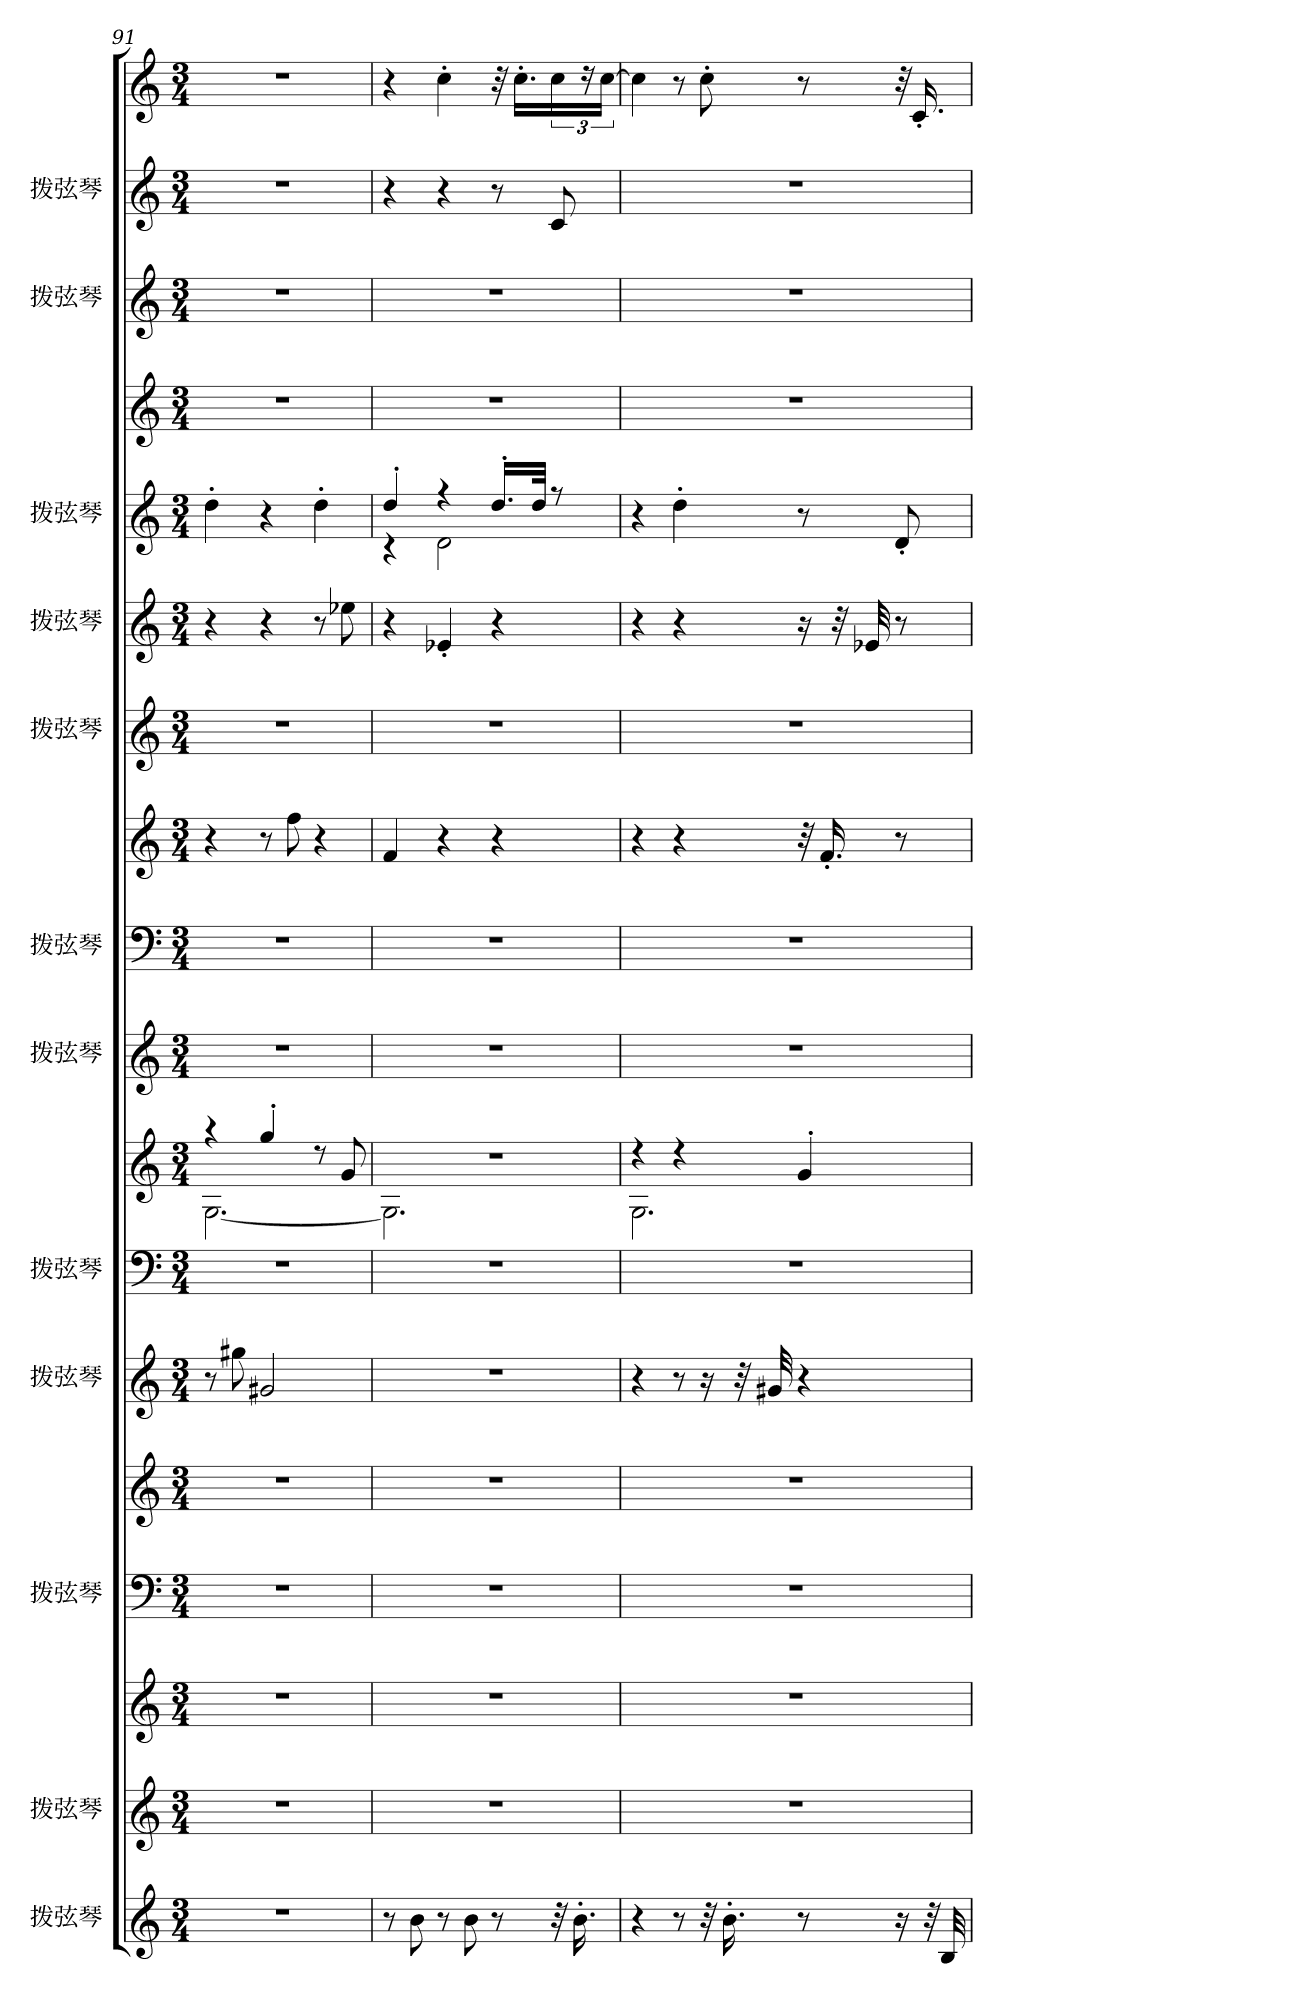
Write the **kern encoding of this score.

**kern	**kern	**kern	**kern	**kern	**kern	**kern	**kern	**kern	**kern	**kern	**kern	**kern	**kern	**kern	**kern	**kern	**kern
*part12	*part11	*part11	*part10	*part10	*part9	*part8	*part8	*part7	*part6	*part6	*part5	*part4	*part3	*part3	*part2	*part1	*part1
*staff18	*staff17	*staff16	*staff15	*staff14	*staff13	*staff12	*staff11	*staff10	*staff9	*staff8	*staff7	*staff6	*staff5	*staff4	*staff3	*staff2	*staff1
*I"拨弦琴	*I"拨弦琴	*	*I"拨弦琴	*	*I"拨弦琴	*I"拨弦琴	*	*I"拨弦琴	*I"拨弦琴	*	*I"拨弦琴	*I"拨弦琴	*I"拨弦琴	*	*I"拨弦琴	*I"拨弦琴	*
!!LO:PB:g=z
*clefG2	*clefG2	*clefG2	*clefF4	*clefG2	*clefG2	*clefF4	*clefG2	*clefG2	*clefF4	*clefG2	*clefG2	*clefG2	*clefG2	*clefG2	*clefG2	*clefG2	*clefG2
*k[]	*k[]	*k[]	*k[]	*k[]	*k[]	*k[]	*k[]	*k[]	*k[]	*k[]	*k[]	*k[]	*k[]	*k[]	*k[]	*k[]	*k[]
*M3/4	*M3/4	*M3/4	*M3/4	*M3/4	*M3/4	*M3/4	*M3/4	*M3/4	*M3/4	*M3/4	*M3/4	*M3/4	*M3/4	*M3/4	*M3/4	*M3/4	*M3/4
=91	=91	=91	=91	=91	=91	=91	=91	=91	=91	=91	=91	=91	=91	=91	=91	=91	=91
*	*	*	*	*	*	*	*^	*	*	*	*	*	*	*	*	*	*
2.r	2.r	2.r	2.r	2.r	8r	2.r	4r	[2.G\	2.r	2.r	4r	2.r	4r	4dd'\	2.r	2.r	2.r	2.r
.	.	.	.	.	8gg#X\	.	.	.	.	.	.	.	.	.	.	.	.	.
.	.	.	.	.	2g#X/	.	4gg'/	.	.	.	8r	.	4r	4r	.	.	.	.
.	.	.	.	.	.	.	.	.	.	.	8ff\	.	.	.	.	.	.	.
.	.	.	.	.	.	.	8r	.	.	.	4r	.	8r	4dd'\	.	.	.	.
.	.	.	.	.	.	.	8g/	.	.	.	.	.	8ee-X\	.	.	.	.	.
=92	=92	=92	=92	=92	=92	=92	=92	=92	=92	=92	=92	=92	=92	=92	=92	=92	=92	=92
*	*	*	*	*	*	*	*	*	*	*	*	*	*	*^	*	*	*	*
8r	2.r	2.r	2.r	2.r	2.r	2.r	2.r	2.G\]	2.r	2.r	4f/	2.r	4r	4dd'/	4r	2.r	2.r	4r	4r
8b\	.	.	.	.	.	.	.	.	.	.	.	.	.	.	.	.	.	.	.
8r	.	.	.	.	.	.	.	.	.	.	4r	.	4e-X'/	4r	2d\	.	.	4r	4cc'\
8b\	.	.	.	.	.	.	.	.	.	.	.	.	.	.	.	.	.	.	.
8r	.	.	.	.	.	.	.	.	.	.	4r	.	4r	16.dd'/LL	.	.	.	8r	32r
.	.	.	.	.	.	.	.	.	.	.	.	.	.	.	.	.	.	.	16.cc'\LL
.	.	.	.	.	.	.	.	.	.	.	.	.	.	32dd/JJk	.	.	.	.	.
32r	.	.	.	.	.	.	.	.	.	.	.	.	.	8r	.	.	.	8c/	24cc\JJ
16.b'\	.	.	.	.	.	.	.	.	.	.	.	.	.	.	.	.	.	.	.
.	.	.	.	.	.	.	.	.	.	.	.	.	.	.	.	.	.	.	24r
.	.	.	.	.	.	.	.	.	.	.	.	.	.	.	.	.	.	.	[24cc\
*	*	*	*	*	*	*	*	*	*	*	*	*	*	*v	*v	*	*	*	*
=93	=93	=93	=93	=93	=93	=93	=93	=93	=93	=93	=93	=93	=93	=93	=93	=93	=93	=93
4r	2.r	2.r	2.r	2.r	4r	2.r	4r	2.G\	2.r	2.r	4r	2.r	4r	4r	2.r	2.r	2.r	4cc\]
8r	.	.	.	.	8r	.	4r	.	.	.	4r	.	4r	4dd'\	.	.	.	8r
32r	.	.	.	.	16r	.	.	.	.	.	.	.	.	.	.	.	.	8cc'\
16.b'\	.	.	.	.	.	.	.	.	.	.	.	.	.	.	.	.	.	.
.	.	.	.	.	32r	.	.	.	.	.	.	.	.	.	.	.	.	.
.	.	.	.	.	32g#X/	.	.	.	.	.	.	.	.	.	.	.	.	.
8r	.	.	.	.	4r	.	4g'/	.	.	.	32r	.	16r	8r	.	.	.	8r
.	.	.	.	.	.	.	.	.	.	.	16.f'/	.	.	.	.	.	.	.
.	.	.	.	.	.	.	.	.	.	.	.	.	32r	.	.	.	.	.
.	.	.	.	.	.	.	.	.	.	.	.	.	32e-X/	.	.	.	.	.
16r	.	.	.	.	.	.	.	.	.	.	8r	.	8r	8d'/	.	.	.	32r
.	.	.	.	.	.	.	.	.	.	.	.	.	.	.	.	.	.	16.c'/
32r	.	.	.	.	.	.	.	.	.	.	.	.	.	.	.	.	.	.
32B/	.	.	.	.	.	.	.	.	.	.	.	.	.	.	.	.	.	.
*	*	*	*	*	*	*	*v	*v	*	*	*	*	*	*	*	*	*	*
=	=	=	=	=	=	=	=	=	=	=	=	=	=	=	=	=	=
*-	*-	*-	*-	*-	*-	*-	*-	*-	*-	*-	*-	*-	*-	*-	*-	*-	*-
